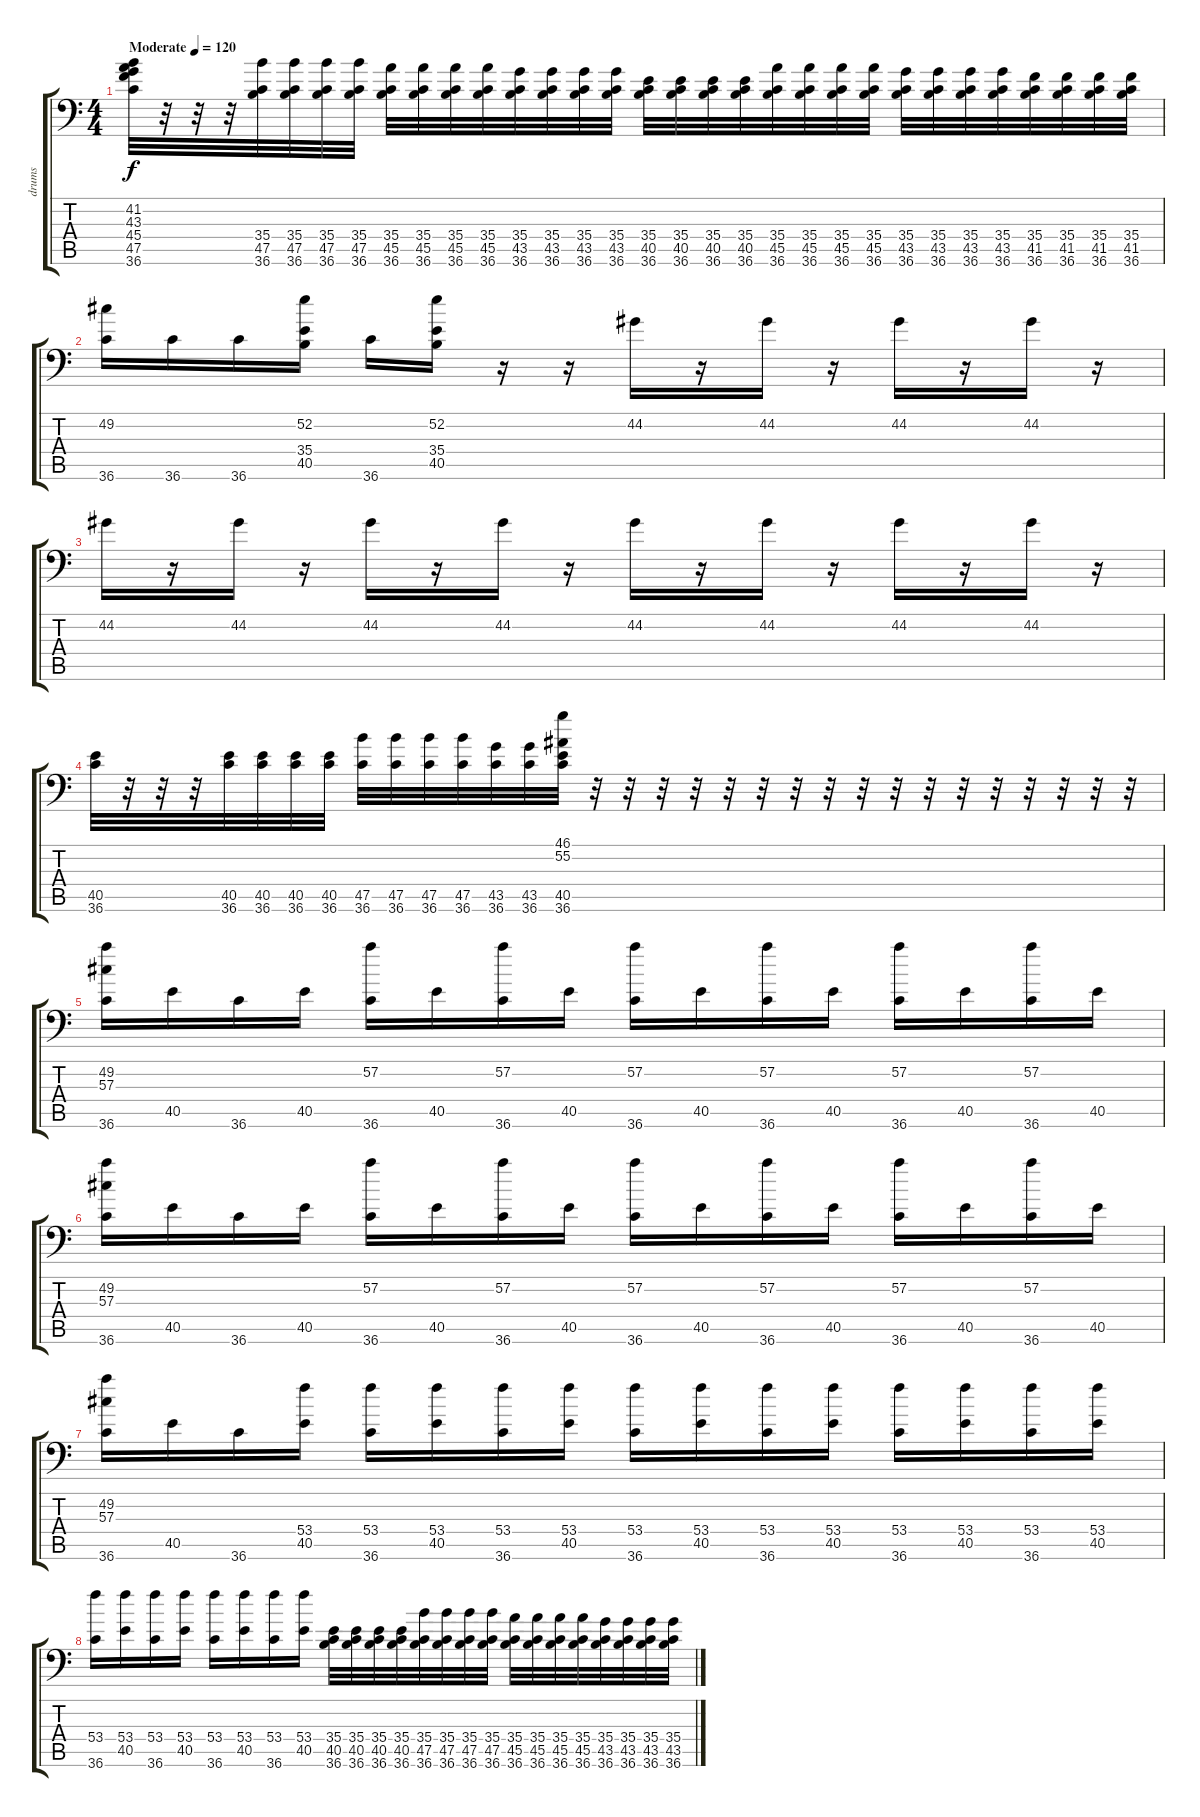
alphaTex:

\track ("drums" "drums") {instrument acousticgrandpiano}
\staff {score tabs}
\tuning (C-1 C-1 C-1 C-1 C-1 C-1) {hide}
\ts (4 4)
\tempo (120 "Moderate")
\clef f4
\ks c
(41.2 43.3 45.4 47.5 36.6).32{dy f instrument acousticgrandpiano} r.32 r.32 r.32 (35.4 47.5 36.6).32 (35.4 47.5 36.6).32 (35.4 47.5 36.6).32 (35.4 47.5 36.6).32 (35.4 45.5 36.6).32 (35.4 45.5 36.6).32 (35.4 45.5 36.6).32 (35.4 45.5 36.6).32 (35.4 43.5 36.6).32 (35.4 43.5 36.6).32 (35.4 43.5 36.6).32 (35.4 43.5 36.6).32 (35.4 40.5 36.6).32 (35.4 40.5 36.6).32 (35.4 40.5 36.6).32 (35.4 40.5 36.6).32 (35.4 45.5 36.6).32 (35.4 45.5 36.6).32 (35.4 45.5 36.6).32 (35.4 45.5 36.6).32 (35.4 43.5 36.6).32 (35.4 43.5 36.6).32 (35.4 43.5 36.6).32 (35.4 43.5 36.6).32 (35.4 41.5 36.6).32 (35.4 41.5 36.6).32 (35.4 41.5 36.6).32 (35.4 41.5 36.6).32 |
(49.2 36.6).16 36.6.16 36.6.16 (52.2 35.4 40.5).16 36.6.16 (52.2 35.4 40.5).16 r.16 r.16 44.2.16 r.16 44.2.16 r.16 44.2.16 r.16 44.2.16 r.16 |
44.2.16 r.16 44.2.16 r.16 44.2.16 r.16 44.2.16 r.16 44.2.16 r.16 44.2.16 r.16 44.2.16 r.16 44.2.16 r.16 |
(40.5 36.6).32 r.32 r.32 r.32 (40.5 36.6).32 (40.5 36.6).32 (40.5 36.6).32 (40.5 36.6).32 (47.5 36.6).32 (47.5 36.6).32 (47.5 36.6).32 (47.5 36.6).32 (43.5 36.6).32 (43.5 36.6).32 (46.1 55.2 40.5 36.6).32 r.32 r.32 r.32 r.32 r.32 r.32 r.32 r.32 r.32 r.32 r.32 r.32 r.32 r.32 r.32 r.32 r.32 |
(49.2 57.3 36.6).16 40.5.16 36.6.16 40.5.16 (57.2 36.6).16 40.5.16 (57.2 36.6).16 40.5.16 (57.2 36.6).16 40.5.16 (57.2 36.6).16 40.5.16 (57.2 36.6).16 40.5.16 (57.2 36.6).16 40.5.16 |
(49.2 57.3 36.6).16 40.5.16 36.6.16 40.5.16 (57.2 36.6).16 40.5.16 (57.2 36.6).16 40.5.16 (57.2 36.6).16 40.5.16 (57.2 36.6).16 40.5.16 (57.2 36.6).16 40.5.16 (57.2 36.6).16 40.5.16 |
(49.2 57.3 36.6).16 40.5.16 36.6.16 (53.4 40.5).16 (53.4 36.6).16 (53.4 40.5).16 (53.4 36.6).16 (53.4 40.5).16 (53.4 36.6).16 (53.4 40.5).16 (53.4 36.6).16 (53.4 40.5).16 (53.4 36.6).16 (53.4 40.5).16 (53.4 36.6).16 (53.4 40.5).16 |
(53.4 36.6).16 (53.4 40.5).16 (53.4 36.6).16 (53.4 40.5).16 (53.4 36.6).16 (53.4 40.5).16 (53.4 36.6).16 (53.4 40.5).16 (35.4 40.5 36.6).32 (35.4 40.5 36.6).32 (35.4 40.5 36.6).32 (35.4 40.5 36.6).32 (35.4 47.5 36.6).32 (35.4 47.5 36.6).32 (35.4 47.5 36.6).32 (35.4 47.5 36.6).32 (35.4 45.5 36.6).32 (35.4 45.5 36.6).32 (35.4 45.5 36.6).32 (35.4 45.5 36.6).32 (35.4 43.5 36.6).32 (35.4 43.5 36.6).32 (35.4 43.5 36.6).32 (35.4 43.5 36.6).32
